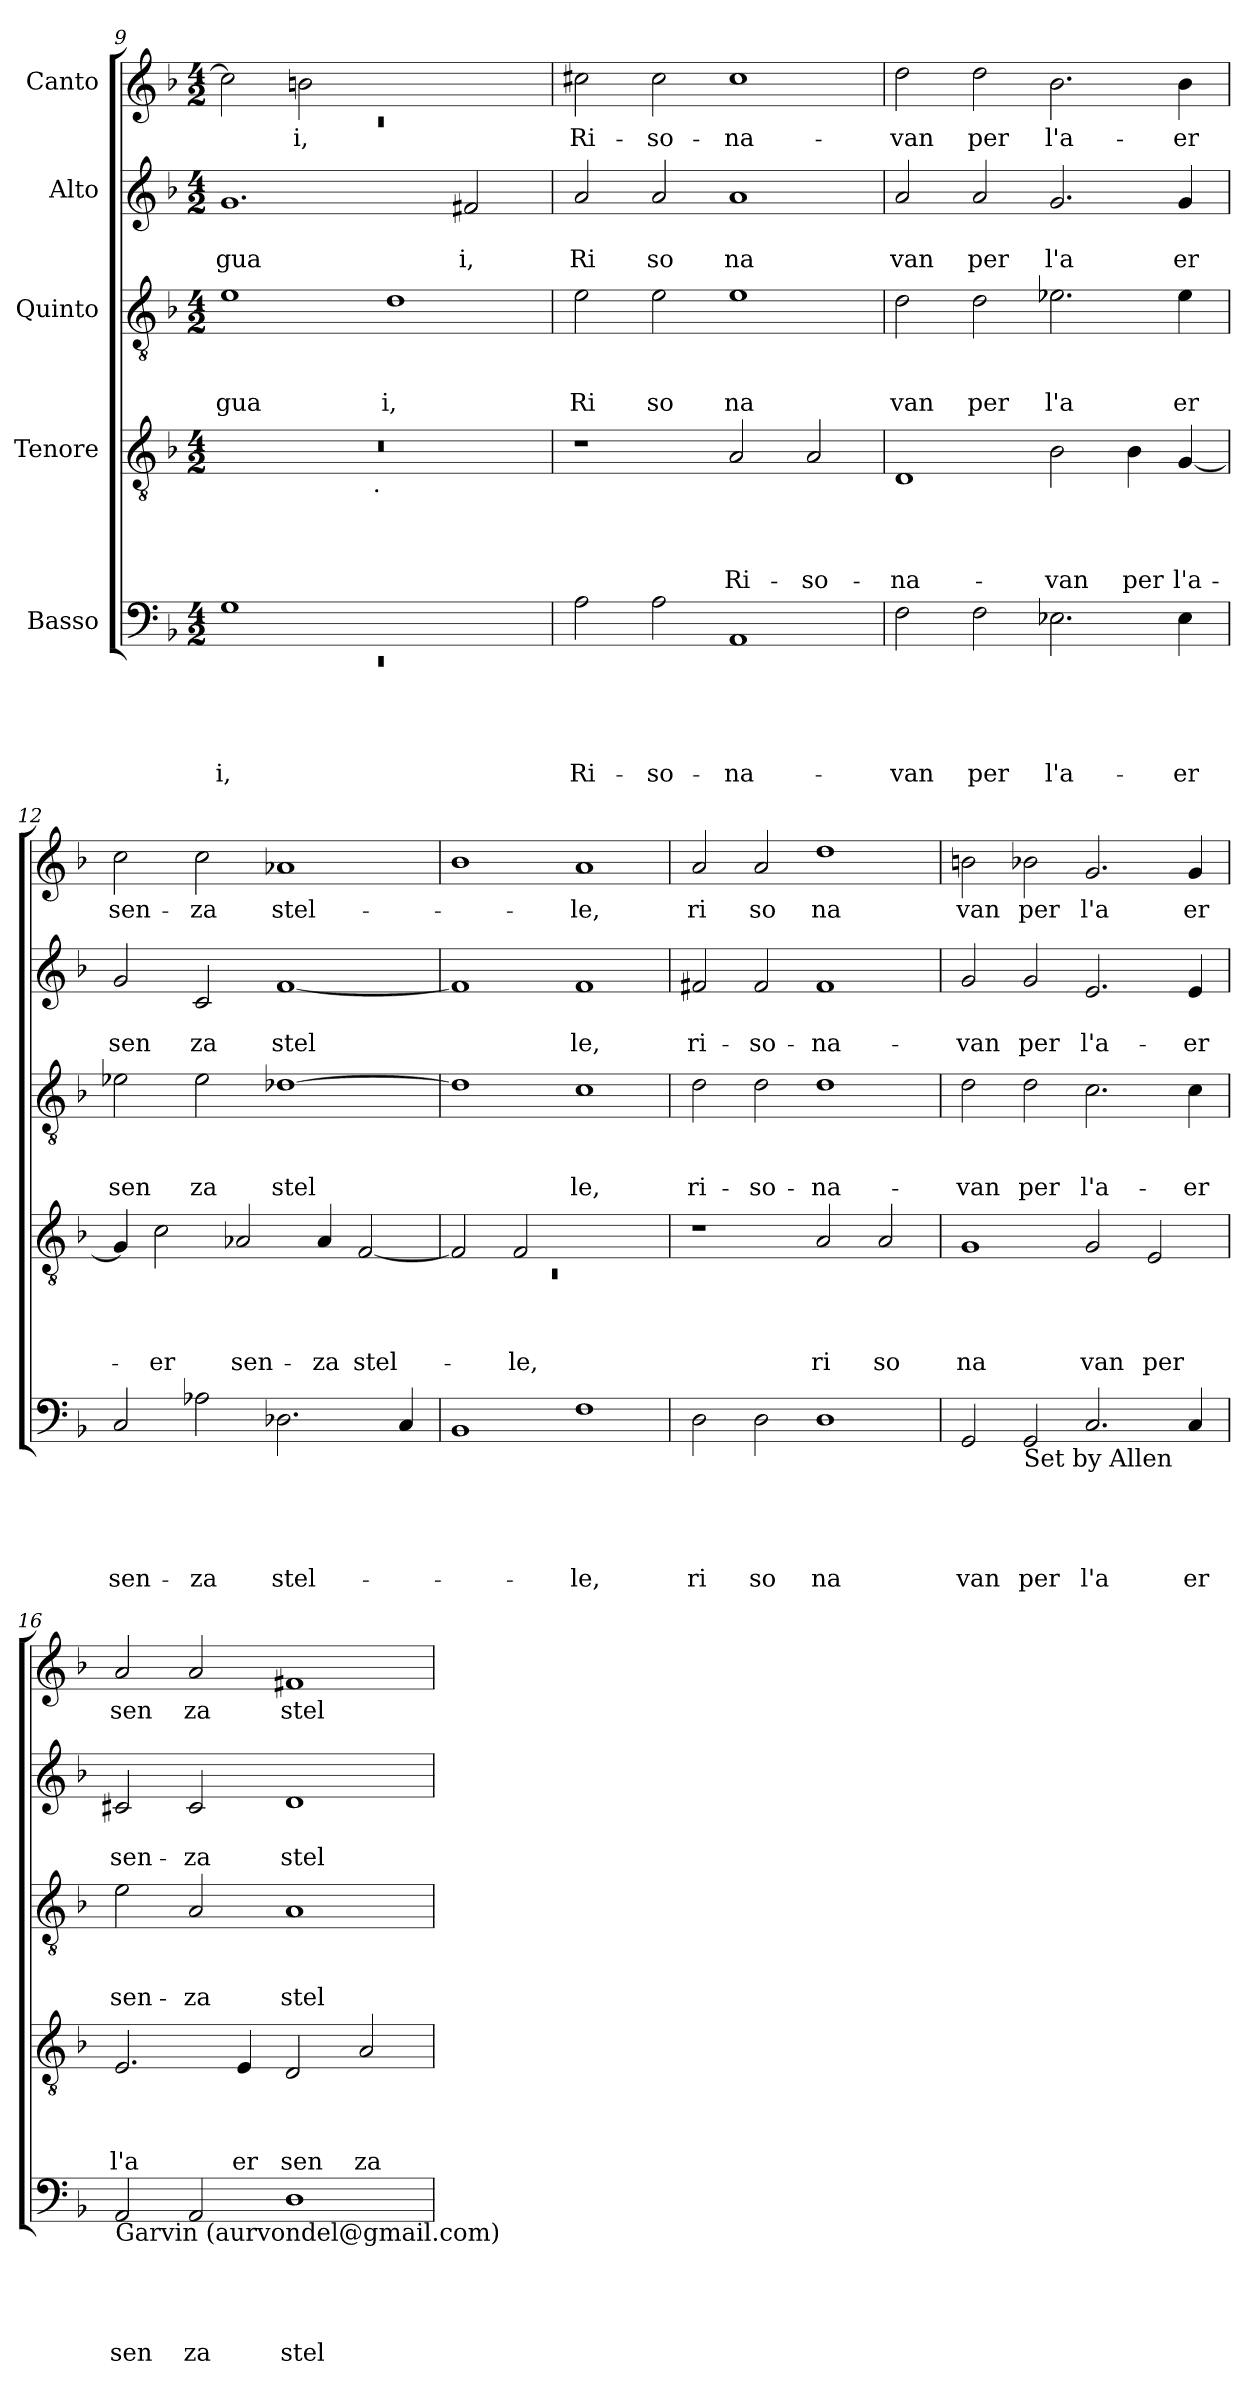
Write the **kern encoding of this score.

**kern	**text	**text	**text	**text	**text	**kern	**text	**text	**text	**text	**kern	**text	**text	**text	**kern	**text	**text	**kern	**text
*part5	*part5	*part5	*part5	*part5	*part5	*part4	*part4	*part4	*part4	*part4	*part3	*part3	*part3	*part3	*part2	*part2	*part2	*part1	*part1
*staff5	*staff5	*staff5	*staff5	*staff5	*staff5	*staff4	*staff4	*staff4	*staff4	*staff4	*staff3	*staff3	*staff3	*staff3	*staff2	*staff2	*staff2	*staff1	*staff1
*I"Basso	*	*	*	*	*	*I"Tenore	*	*	*	*	*I"Quinto	*	*	*	*I"Alto	*	*	*I"Canto	*
*clefF4	*	*	*	*	*	*clefGv2	*	*	*	*	*clefGv2	*	*	*	*clefG2	*	*	*clefG2	*
*k[b-]	*	*	*	*	*	*k[b-]	*	*	*	*	*k[b-]	*	*	*	*k[b-]	*	*	*k[b-]	*
*F:	*	*	*	*	*	*F:	*	*	*	*	*F:	*	*	*	*F:	*	*	*F:	*
*M4/2	*	*	*	*	*	*M4/2	*	*	*	*	*M4/2	*	*	*	*M4/2	*	*	*M4/2	*
=9	=9	=9	=9	=9	=9	=9	=9	=9	=9	=9	=9	=9	=9	=9	=9	=9	=9	=9	=9
*^	*	*	*	*	*	*	*	*	*	*	*	*	*	*	*	*	*	*^	*
!	!LO:N:vis=1	!	!	!	!	!LO:LY:b	!	!	!	!	!	!	!	!	!LO:LY:b	!	!	!LO:LY:b	!	!LO:N:vis=1	!
*	*	*	*	*	*	*	*^	*	*	*	*	*	*	*	*	*	*	*	*	*	*
1G	0rEE	.	.	.	.	-i,	0r	2ryy	.	.	.	.	1e	.	.	gua	1.g	.	gua	2cc\]	0rc	.
!	!	!	!	!	!	!	!	!	!	!	!	!	!	!	!	!	!	!	!	!	!	!LO:LY:b
.	.	.	.	.	.	.	.	4...ryy	.	.	.	.	.	.	.	.	.	.	.	2bn\	.	-i,
!	!	!	!	!	!	!	!	!LO:TX:b:t=.	!	!	!	!	!	!	!	!	!	!	!	!	!	!
.	.	.	.	.	.	.	.	1ryy	.	.	.	.	.	.	.	.	.	.	.	.	.	.
!	!	!	!	!	!	!	!	!	!	!	!	!	!	!	!	!LO:LY:b	!	!	!	!	!	!
1ryy	.	.	.	.	.	.	.	.	.	.	.	.	1d	.	.	i,	.	.	.	1ryy	.	.
!	!	!	!	!	!	!	!	!	!	!	!	!	!	!	!	!	!	!	!LO:LY:b	!	!	!
.	.	.	.	.	.	.	.	.	.	.	.	.	.	.	.	.	2f#X/	.	i,	.	.	.
.	.	.	.	.	.	.	.	32ryy	.	.	.	.	.	.	.	.	.	.	.	.	.	.
=10	=10	=10	=10	=10	=10	=10	=10	=10	=10	=10	=10	=10	=10	=10	=10	=10	=10	=10	=10	=10	=10	=10
!	!	!	!	!	!	!LO:LY:b	!	!	!	!	!	!	!	!	!	!LO:LY:b	!	!	!LO:LY:b	!	!	!LO:LY:b
*v	*v	*	*	*	*	*	*	*	*	*	*	*	*	*	*	*	*	*	*	*v	*v	*
*	*	*	*	*	*	*v	*v	*	*	*	*	*	*	*	*	*	*	*	*	*
2A\	.	.	.	.	Ri-	1r	.	.	.	.	2e\	.	.	Ri	2a/	.	Ri	2cc#X\	Ri-
!	!	!	!	!	!LO:LY:b	!	!	!	!	!	!	!	!	!LO:LY:b	!	!	!LO:LY:b	!	!LO:LY:b
2A\	.	.	.	.	-so-	.	.	.	.	.	2e\	.	.	so	2a/	.	so	2cc#\	-so-
!	!	!	!	!	!LO:LY:b	!	!	!	!	!LO:LY:b	!	!	!	!LO:LY:b	!	!	!LO:LY:b	!	!LO:LY:b
1AA	.	.	.	.	-na-	2A/	.	.	.	Ri-	1e	.	.	na	1a	.	na	1cc#	-na-
!	!	!	!	!	!	!	!	!	!	!LO:LY:b	!	!	!	!	!	!	!	!	!
.	.	.	.	.	.	2A/	.	.	.	-so-	.	.	.	.	.	.	.	.	.
=11	=11	=11	=11	=11	=11	=11	=11	=11	=11	=11	=11	=11	=11	=11	=11	=11	=11	=11	=11
!	!	!	!	!	!LO:LY:b	!	!	!	!	!LO:LY:b	!	!	!	!LO:LY:b	!	!	!LO:LY:b	!	!LO:LY:b
2F\	.	.	.	.	-van	1D	.	.	.	-na-	2d\	.	.	van	2a/	.	van	2dd\	-van
!	!	!	!	!	!LO:LY:b	!	!	!	!	!	!	!	!	!LO:LY:b	!	!	!LO:LY:b	!	!LO:LY:b
2F\	.	.	.	.	per	.	.	.	.	.	2d\	.	.	per	2a/	.	per	2dd\	per
!	!	!	!	!	!LO:LY:b	!	!	!	!	!LO:LY:b	!	!	!	!LO:LY:b	!	!	!LO:LY:b	!	!LO:LY:b
2.E-X\	.	.	.	.	l'a-	2B-\	.	.	.	-van	2.e-X\	.	.	l'a	2.g/	.	l'a	2.b-\	l'a-
!	!	!	!	!	!	!	!	!	!	!LO:LY:b	!	!	!	!	!	!	!	!	!
.	.	.	.	.	.	4B-\	.	.	.	per	.	.	.	.	.	.	.	.	.
!	!	!	!	!	!LO:LY:b	!	!	!	!	!LO:LY:b	!	!	!	!LO:LY:b	!	!	!LO:LY:b	!	!LO:LY:b
4E-\	.	.	.	.	-er	[<4G/	.	.	.	l'a-	4e-\	.	.	er	4g/	.	er	4b-\	-er
=12	=12	=12	=12	=12	=12	=12	=12	=12	=12	=12	=12	=12	=12	=12	=12	=12	=12	=12	=12
!	!	!	!	!	!LO:LY:b	!	!	!	!	!	!	!	!	!LO:LY:b	!	!	!LO:LY:b	!	!LO:LY:b
2C/	.	.	.	.	sen-	4G/]	.	.	.	.	2e-X\	.	.	sen	2g/	.	sen	2cc\	sen-
!	!	!	!	!	!	!	!	!	!	!LO:LY:b	!	!	!	!	!	!	!	!	!
.	.	.	.	.	.	2c\	.	.	.	-er	.	.	.	.	.	.	.	.	.
!	!	!	!	!	!LO:LY:b	!	!	!	!	!	!	!	!	!LO:LY:b	!	!	!LO:LY:b	!	!LO:LY:b
2A-X\	.	.	.	.	-za	.	.	.	.	.	2e-\	.	.	za	2c/	.	za	2cc\	-za
!	!	!	!	!	!	!	!	!	!	!LO:LY:b	!	!	!	!	!	!	!	!	!
.	.	.	.	.	.	2A-X/	.	.	.	sen-	.	.	.	.	.	.	.	.	.
!	!	!	!	!	!LO:LY:b	!	!	!	!	!	!	!	!	!LO:LY:b	!	!	!LO:LY:b	!	!LO:LY:b
2.D-X\	.	.	.	.	stel-	.	.	.	.	.	[>1d-X	.	.	stel	[<1f	.	stel	1a-X	stel-
!	!	!	!	!	!	!	!	!	!	!LO:LY:b	!	!	!	!	!	!	!	!	!
.	.	.	.	.	.	4A-/	.	.	.	-za	.	.	.	.	.	.	.	.	.
!	!	!	!	!	!	!	!	!	!	!LO:LY:b	!	!	!	!	!	!	!	!	!
.	.	.	.	.	.	[<2F/	.	.	.	stel-	.	.	.	.	.	.	.	.	.
4C/	.	.	.	.	.	.	.	.	.	.	.	.	.	.	.	.	.	.	.
=13	=13	=13	=13	=13	=13	=13	=13	=13	=13	=13	=13	=13	=13	=13	=13	=13	=13	=13	=13
*	*	*	*	*	*	*^	*	*	*	*	*	*	*	*	*	*	*	*	*
!	!	!	!	!	!	!	!LO:N:vis=1	!	!	!	!	!	!	!	!	!	!	!	!	!
1BB-	.	.	.	.	.	2F/]	0rC	.	.	.	.	1d-]	.	.	.	1f]	.	.	1b-	.
!	!	!	!	!	!	!	!	!	!	!	!LO:LY:b	!	!	!	!	!	!	!	!	!
.	.	.	.	.	.	2F/	.	.	.	.	-le,	.	.	.	.	.	.	.	.	.
!	!	!	!	!	!LO:LY:b	!	!	!	!	!	!	!	!	!	!LO:LY:b	!	!	!LO:LY:b	!	!LO:LY:b
1F	.	.	.	.	-le,	1ryy	.	.	.	.	.	1c	.	.	le,	1f	.	le,	1a	-le,
*	*	*	*	*	*	*v	*v	*	*	*	*	*	*	*	*	*	*	*	*	*
!!LO:LB:g=z
=14	=14	=14	=14	=14	=14	=14	=14	=14	=14	=14	=14	=14	=14	=14	=14	=14	=14	=14	=14
!	!	!	!	!	!LO:LY:b	!	!	!	!	!	!	!	!	!LO:LY:b	!	!	!LO:LY:b	!	!LO:LY:b
2D\	.	.	.	.	ri	1r	.	.	.	.	2d\	.	.	ri-	2f#X/	.	ri-	2a/	ri
!	!	!	!	!	!LO:LY:b	!	!	!	!	!	!	!	!	!LO:LY:b	!	!	!LO:LY:b	!	!LO:LY:b
2D\	.	.	.	.	so	.	.	.	.	.	2d\	.	.	-so-	2f#/	.	-so-	2a/	so
!	!	!	!	!	!LO:LY:b	!	!	!	!	!LO:LY:b	!	!	!	!LO:LY:b	!	!	!LO:LY:b	!	!LO:LY:b
1D	.	.	.	.	na	2A/	.	.	.	ri	1d	.	.	-na-	1f#	.	-na-	1dd	na
!	!	!	!	!	!	!	!	!	!	!LO:LY:b	!	!	!	!	!	!	!	!	!
.	.	.	.	.	.	2A/	.	.	.	so	.	.	.	.	.	.	.	.	.
=15	=15	=15	=15	=15	=15	=15	=15	=15	=15	=15	=15	=15	=15	=15	=15	=15	=15	=15	=15
!	!	!	!	!	!LO:LY:b	!	!	!	!	!LO:LY:b	!	!	!	!LO:LY:b	!	!	!LO:LY:b	!	!LO:LY:b
2GG/	.	.	.	.	van	1G	.	.	.	na	2d\	.	.	-van	2g/	.	-van	2bn\	van
!LO:TX:b:t=Set by Allen	!	!	!	!	!	!	!	!	!	!	!	!	!	!	!	!	!	!	!
!	!	!	!	!	!LO:LY:b	!	!	!	!	!	!	!	!	!LO:LY:b	!	!	!LO:LY:b	!	!LO:LY:b
2GG/	.	.	.	.	per	.	.	.	.	.	2d\	.	.	per	2g/	.	per	2b-X\	per
!	!	!	!	!	!LO:LY:b	!	!	!	!	!LO:LY:b	!	!	!	!LO:LY:b	!	!	!LO:LY:b	!	!LO:LY:b
2.C/	.	.	.	.	l'a	2G/	.	.	.	van	2.c\	.	.	l'a-	2.e/	.	l'a-	2.g/	l'a
!	!	!	!	!	!	!	!	!	!	!LO:LY:b	!	!	!	!	!	!	!	!	!
.	.	.	.	.	.	2E/	.	.	.	per	.	.	.	.	.	.	.	.	.
!	!	!	!	!	!LO:LY:b	!	!	!	!	!	!	!	!	!LO:LY:b	!	!	!LO:LY:b	!	!LO:LY:b
4C/	.	.	.	.	er	.	.	.	.	.	4c\	.	.	-er	4e/	.	-er	4g/	er
=16	=16	=16	=16	=16	=16	=16	=16	=16	=16	=16	=16	=16	=16	=16	=16	=16	=16	=16	=16
!LO:TX:b:t=Garvin (aurvondel@gmail.com)	!	!	!	!	!	!	!	!	!	!	!	!	!	!	!	!	!	!	!
!	!	!	!	!	!LO:LY:b	!	!	!	!	!LO:LY:b	!	!	!	!LO:LY:b	!	!	!LO:LY:b	!	!LO:LY:b
2AA/	.	.	.	.	sen	2.E/	.	.	.	l'a	2e\	.	.	sen-	2c#X/	.	sen-	2a/	sen
!	!	!	!	!	!LO:LY:b	!	!	!	!	!	!	!	!	!LO:LY:b	!	!	!LO:LY:b	!	!LO:LY:b
2AA/	.	.	.	.	za	.	.	.	.	.	2A/	.	.	-za	2c#/	.	-za	2a/	za
!	!	!	!	!	!	!	!	!	!	!LO:LY:b	!	!	!	!	!	!	!	!	!
.	.	.	.	.	.	4E/	.	.	.	er	.	.	.	.	.	.	.	.	.
!	!	!	!	!	!LO:LY:b	!	!	!	!	!LO:LY:b	!	!	!	!LO:LY:b	!	!	!LO:LY:b	!	!LO:LY:b
1D	.	.	.	.	stel	2D/	.	.	.	sen	1A	.	.	stel-	1d	.	stel-	1f#X	stel
!	!	!	!	!	!	!	!	!	!	!LO:LY:b	!	!	!	!	!	!	!	!	!
.	.	.	.	.	.	2A/	.	.	.	za	.	.	.	.	.	.	.	.	.
=	=	=	=	=	=	=	=	=	=	=	=	=	=	=	=	=	=	=	=
*-	*-	*-	*-	*-	*-	*-	*-	*-	*-	*-	*-	*-	*-	*-	*-	*-	*-	*-	*-
